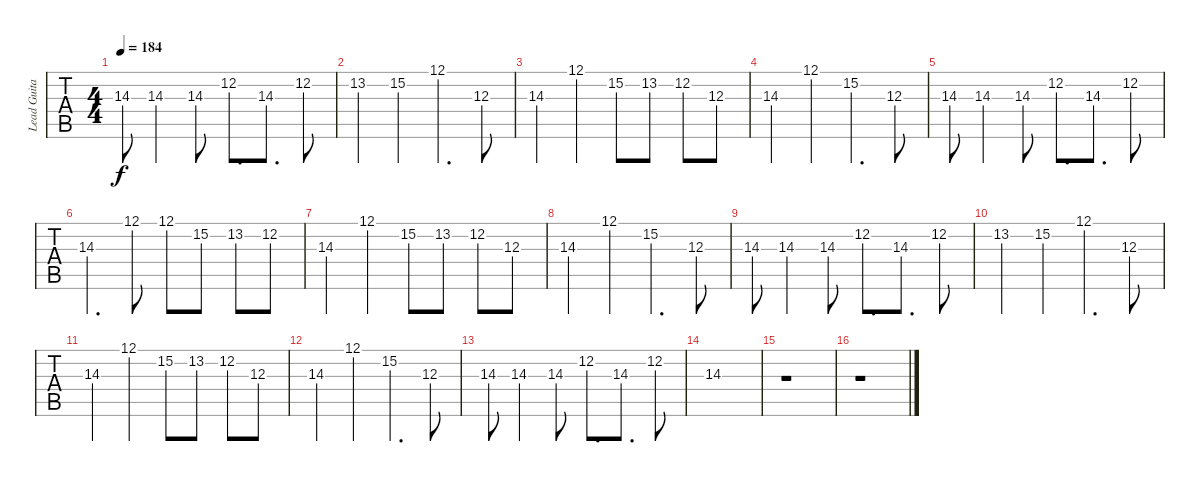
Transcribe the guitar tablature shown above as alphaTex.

\track ("Lead Guitar I" "Lead Guita") {instrument distortionguitar}
\staff {tabs}
\tuning (E4 B3 G3 D3 A2 E2) {hide}
\ts (4 4)
\tempo 184
\clef g2
\ks c
14.3.8{dy f} 14.3.4 14.3.8 12.2.8{d} 14.3.8{d} 12.2.8 |
13.2.4 15.2.4 12.1.4{d} 12.3.8 |
14.3.4 12.1.4 15.2.8 13.2.8 12.2.8 12.3.8 |
14.3.4 12.1.4 15.2.4{d} 12.3.8 |
14.3.8 14.3.4 14.3.8 12.2.8{d} 14.3.8{d} 12.2.8 |
14.3.4{d} 12.1.8 12.1.8 15.2.8 13.2.8 12.2.8 |
14.3.4 12.1.4 15.2.8 13.2.8 12.2.8 12.3.8 |
14.3.4 12.1.4 15.2.4{d} 12.3.8 |
14.3.8 14.3.4 14.3.8 12.2.8{d} 14.3.8{d} 12.2.8 |
13.2.4 15.2.4 12.1.4{d} 12.3.8 |
14.3.4 12.1.4 15.2.8 13.2.8 12.2.8 12.3.8 |
14.3.4 12.1.4 15.2.4{d} 12.3.8 |
14.3.8 14.3.4 14.3.8 12.2.8{d} 14.3.8{d} 12.2.8 |
14.3.1 |
r.1 |
r.1
